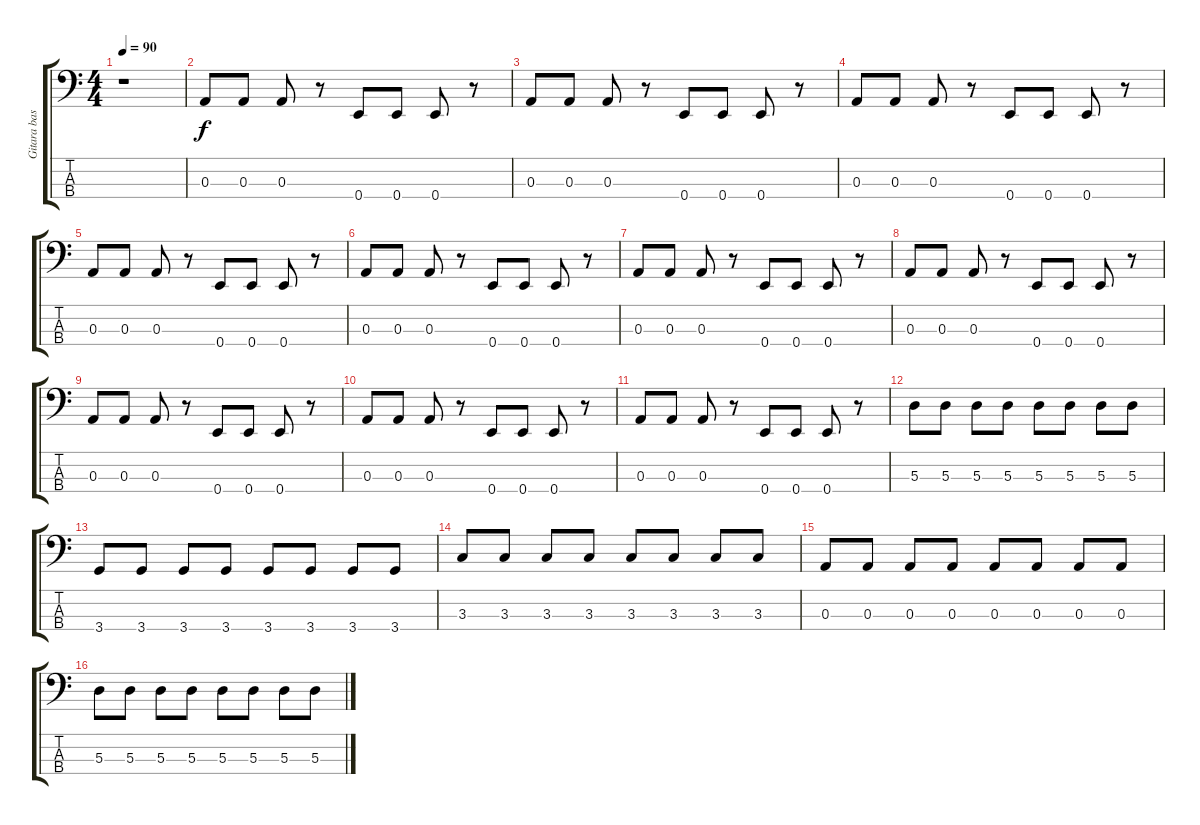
\track ("Gitara basowa" "Gitara bas") {instrument electricbassfinger}
\staff {score tabs}
\tuning (G2 D2 A1 E1) {hide}
\ts (4 4)
\tempo 90
\clef f4
\ks c
r.1{dy f instrument electricbassfinger} |
0.3.8 0.3.8 0.3.8 r.8 0.4.8 0.4.8 0.4.8 r.8 |
0.3.8 0.3.8 0.3.8 r.8 0.4.8 0.4.8 0.4.8 r.8 |
0.3.8 0.3.8 0.3.8 r.8 0.4.8 0.4.8 0.4.8 r.8 |
0.3.8 0.3.8 0.3.8 r.8 0.4.8 0.4.8 0.4.8 r.8 |
0.3.8 0.3.8 0.3.8 r.8 0.4.8 0.4.8 0.4.8 r.8 |
0.3.8 0.3.8 0.3.8 r.8 0.4.8 0.4.8 0.4.8 r.8 |
0.3.8 0.3.8 0.3.8 r.8 0.4.8 0.4.8 0.4.8 r.8 |
0.3.8 0.3.8 0.3.8 r.8 0.4.8 0.4.8 0.4.8 r.8 |
0.3.8 0.3.8 0.3.8 r.8 0.4.8 0.4.8 0.4.8 r.8 |
0.3.8 0.3.8 0.3.8 r.8 0.4.8 0.4.8 0.4.8 r.8 |
5.3.8 5.3.8 5.3.8 5.3.8 5.3.8 5.3.8 5.3.8 5.3.8 |
3.4.8 3.4.8 3.4.8 3.4.8 3.4.8 3.4.8 3.4.8 3.4.8 |
3.3.8 3.3.8 3.3.8 3.3.8 3.3.8 3.3.8 3.3.8 3.3.8 |
0.3.8 0.3.8 0.3.8 0.3.8 0.3.8 0.3.8 0.3.8 0.3.8 |
5.3.8 5.3.8 5.3.8 5.3.8 5.3.8 5.3.8 5.3.8 5.3.8
